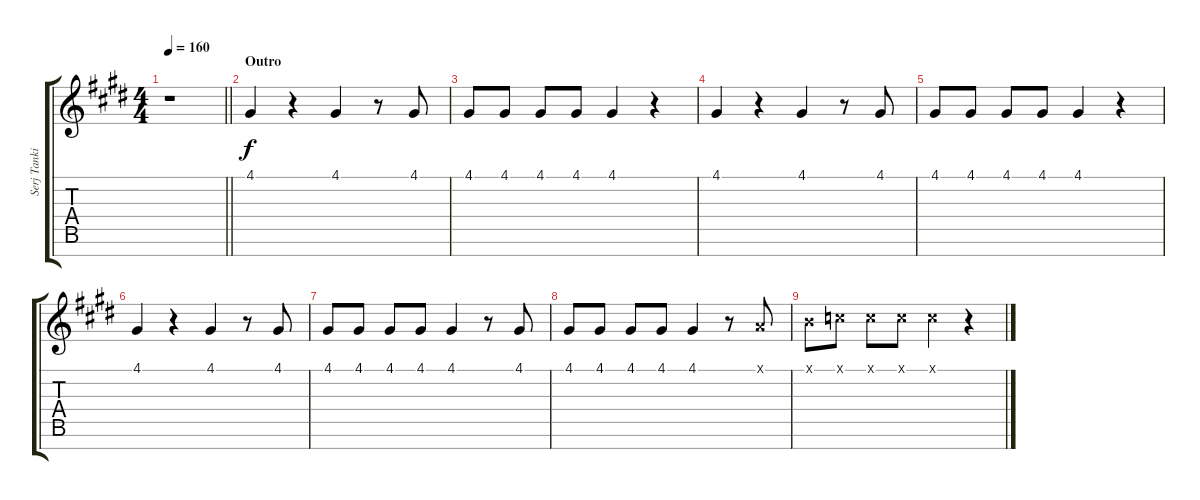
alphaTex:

\track ("Serj Tankian [Vocals]" "Serj Tanki") {instrument clarinet}
\staff {score tabs}
\tuning (E4 B3 G3 D3 A2 E2 B1) {hide}
\ts (4 4)
\tempo 160
\clef g2
\barLineRight lightlight
\ks c#minor
r.1{dy f} |
\section ("" "Outro")
4.1.4 r.4 4.1.4 r.8 4.1.8 |
4.1.8 4.1.8 4.1.8 4.1.8 4.1.4 r.4 |
4.1.4 r.4 4.1.4 r.8 4.1.8 |
4.1.8 4.1.8 4.1.8 4.1.8 4.1.4 r.4 |
4.1.4 r.4 4.1.4 r.8 4.1.8 |
4.1.8 4.1.8 4.1.8 4.1.8 4.1.4 r.8 4.1.8 |
4.1.8 4.1.8 4.1.8 4.1.8 4.1.4 r.8 5.1{x}.8 |
7.1{x}.8 8.1{x}.8 8.1{x}.8 8.1{x}.8 8.1{x}.4 r.4
